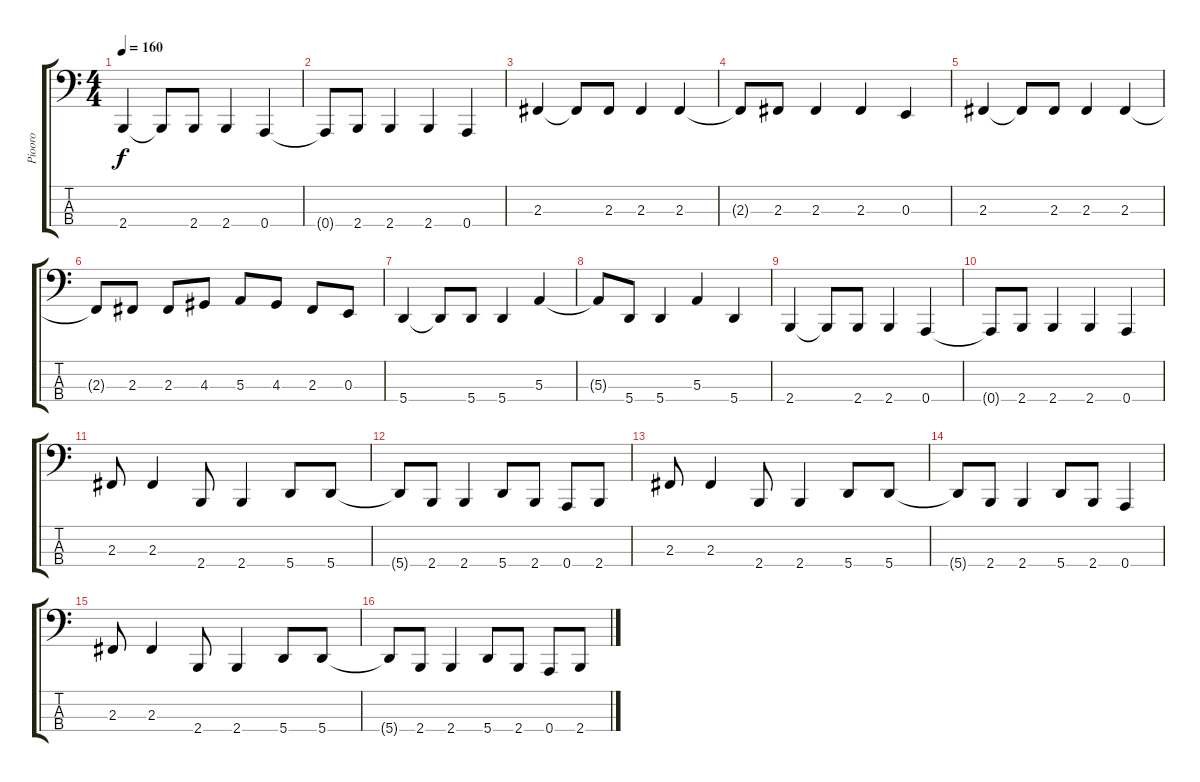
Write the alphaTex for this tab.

\track ("Piooro" "Piooro") {instrument electricbassfinger}
\staff {score tabs}
\tuning (D2 A1 E1 A0) {hide}
\ts (4 4)
\tempo 160
\clef f4
\ks c
2.4.4{dy f} 2.4{t}.8 2.4.8 2.4.4 0.4.4 |
0.4{t}.8 2.4.8 2.4.4 2.4.4 0.4.4 |
2.3.4 2.3{t}.8 2.3.8 2.3.4 2.3.4 |
2.3{t}.8 2.3.8 2.3.4 2.3.4 0.3.4 |
2.3.4 2.3{t}.8 2.3.8 2.3.4 2.3.4 |
2.3{t}.8 2.3.8 2.3.8 4.3.8 5.3.8 4.3.8 2.3.8 0.3.8 |
5.4.4 5.4{t}.8 5.4.8 5.4.4 5.3.4 |
5.3{t}.8 5.4.8 5.4.4 5.3.4 5.4.4 |
2.4.4 2.4{t}.8 2.4.8 2.4.4 0.4.4 |
0.4{t}.8 2.4.8 2.4.4 2.4.4 0.4.4 |
2.3.8 2.3.4 2.4.8 2.4.4 5.4.8 5.4.8 |
5.4{t}.8 2.4.8 2.4.4 5.4.8 2.4.8 0.4.8 2.4.8 |
2.3.8 2.3.4 2.4.8 2.4.4 5.4.8 5.4.8 |
5.4{t}.8 2.4.8 2.4.4 5.4.8 2.4.8 0.4.4 |
2.3.8 2.3.4 2.4.8 2.4.4 5.4.8 5.4.8 |
5.4{t}.8 2.4.8 2.4.4 5.4.8 2.4.8 0.4.8 2.4.8
